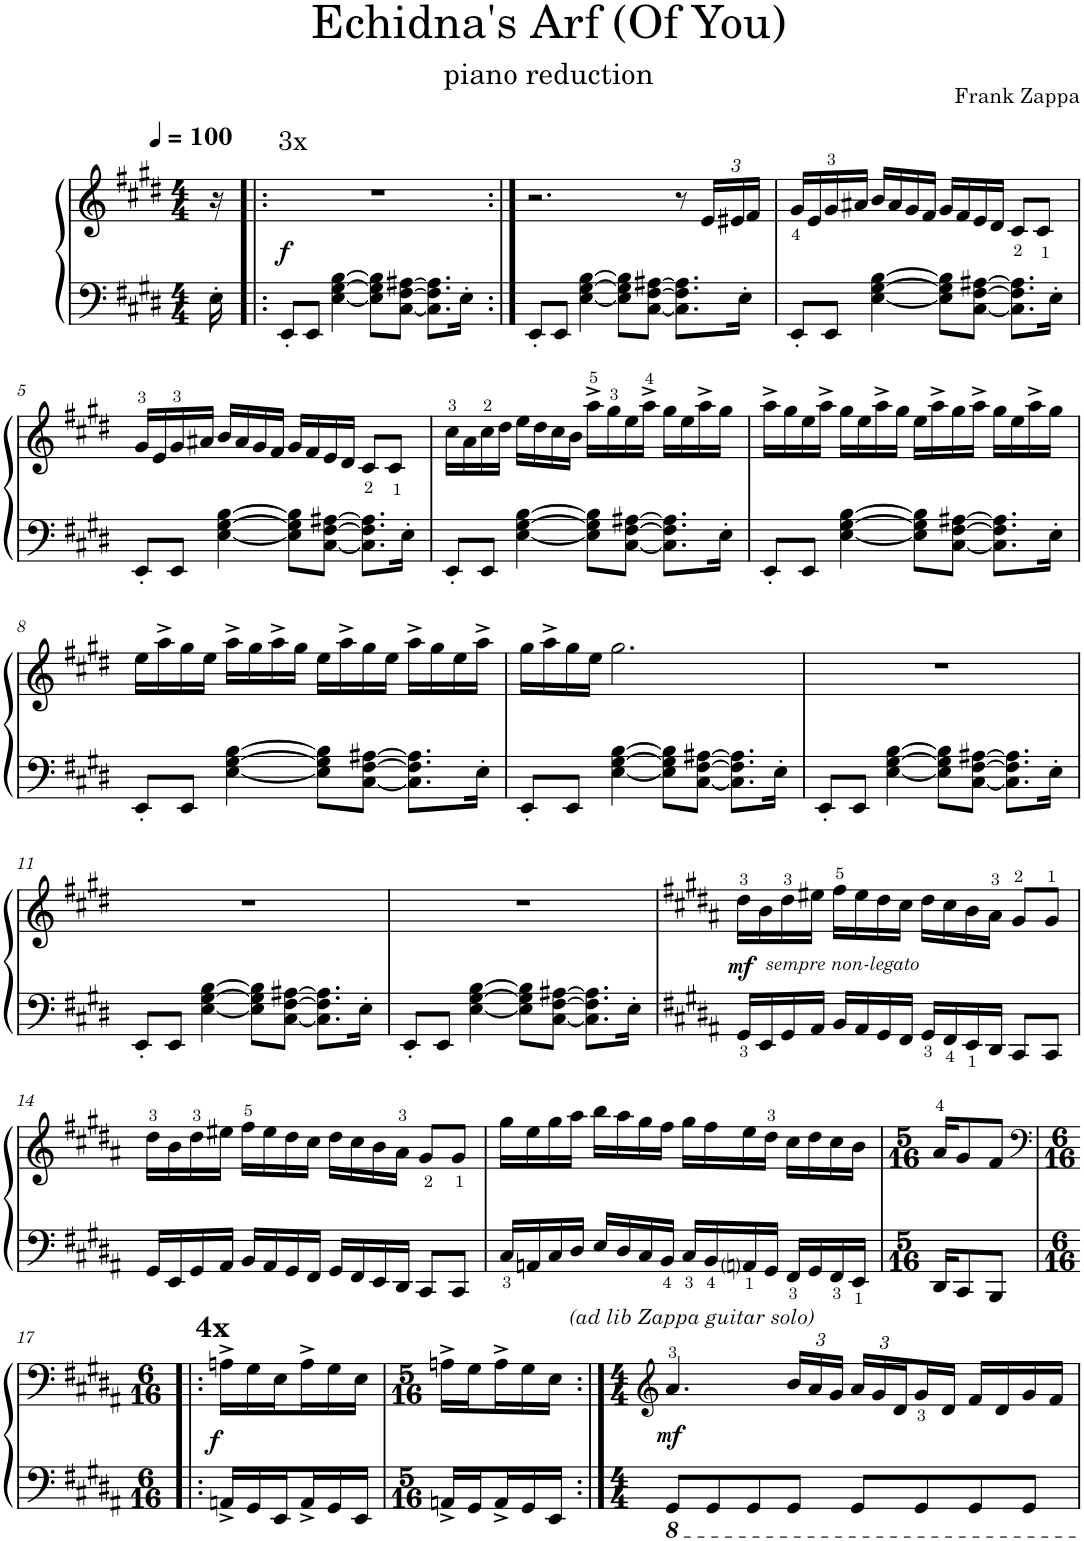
**kern	**kern	**dynam
*part1	*part1	*part1
*staff2	*staff1	*staff1/2
*I"Piano	*	*
*I'Pno.	*	*
*clefF4	*clefG2	*
*k[f#c#g#d#]	*k[f#c#g#d#]	*
*M4/4	*M4/4	*
*MM100	*MM100	*
=1	=1	=1
16E'\	16r	.
=2!|:	=2!|:	=2!|:
!	!LO:TX:a:t=3x	!
!	!	!LO:DY:a=2
8EE'/L	1r	f
8EE/J	.	.
[4E\ [4G#\ [4B\	.	.
8E\] 8G#\] 8B\]L	.	.
[8C#\ [8F#\ [8A#X\J	.	.
8.C#\] 8.F#\] 8.A#\]L	.	.
16E'\Jk	.	.
=3:|!	=3:|!	=3:|!
8EE'/L	2.r	.
8EE/J	.	.
[4E\ [4G#\ [4B\	.	.
8E\] 8G#\] 8B\]L	.	.
[8C#\ [8F#\ [8A#X\J	.	.
8.C#\] 8.F#\] 8.A#\]L	8r	.
*	*Xbrackettup	*
.	24e/LL	.
.	24e#X/	.
16E'\Jk	.	.
.	24f#/JJ	.
=4	=4	=4
8EE'/L	16g#/LL	.
.	16e/	.
8EE/J	16g#/	.
.	16a#X/JJ	.
[4E\ [4G#\ [4B\	16b/LL	.
.	16a#/	.
.	16g#/	.
.	16f#/JJ	.
8E\] 8G#\] 8B\]L	16g#/LL	.
.	16f#/	.
[8C#\ [8F#\ [8A#X\J	16e/	.
.	16d#/JJ	.
8.C#\] 8.F#\] 8.A#\]L	8c#/L	.
.	8c#/J	.
16E'\Jk	.	.
!!LO:LB:g=z
=5	=5	=5
8EE'/L	16g#/LL	.
.	16e/	.
8EE/J	16g#/	.
.	16a#X/JJ	.
[4E\ [4G#\ [4B\	16b/LL	.
.	16a#/	.
.	16g#/	.
.	16f#/JJ	.
8E\] 8G#\] 8B\]L	16g#/LL	.
.	16f#/	.
[8C#\ [8F#\ [8A#X\J	16e/	.
.	16d#/JJ	.
8.C#\] 8.F#\] 8.A#\]L	8c#/L	.
.	8c#/J	.
16E'\Jk	.	.
=6	=6	=6
8EE'/L	16cc#\LL	.
.	16a\	.
8EE/J	16cc#\	.
.	16dd#\JJ	.
[4E\ [4G#\ [4B\	16ee\LL	.
.	16dd#\	.
.	16cc#\	.
.	16b\JJ	.
8E\] 8G#\] 8B\]L	16aa^\LL	.
.	16gg#\	.
[8C#\ [8F#\ [8A#X\J	16ee\	.
.	16aa^\JJ	.
8.C#\] 8.F#\] 8.A#\]L	16gg#\LL	.
.	16ee\	.
.	16aa^\	.
16E'\Jk	16gg#\JJ	.
=7	=7	=7
8EE'/L	16aa^\LL	.
.	16gg#\	.
8EE/J	16ee\	.
.	16aa^\JJ	.
[4E\ [4G#\ [4B\	16gg#\LL	.
.	16ee\	.
.	16aa^\	.
.	16gg#\JJ	.
8E\] 8G#\] 8B\]L	16ee\LL	.
.	16aa^\	.
[8C#\ [8F#\ [8A#X\J	16gg#\	.
.	16aa^\JJ	.
8.C#\] 8.F#\] 8.A#\]L	16gg#\LL	.
.	16ee\	.
.	16aa^\	.
16E'\Jk	16gg#\JJ	.
!!LO:LB:g=z
=8	=8	=8
8EE'/L	16ee\LL	.
.	16aa^\	.
8EE/J	16gg#\	.
.	16ee\JJ	.
[4E\ [4G#\ [4B\	16aa^\LL	.
.	16gg#\	.
.	16aa^\	.
.	16gg#\JJ	.
8E\] 8G#\] 8B\]L	16ee\LL	.
.	16aa^\	.
[8C#\ [8F#\ [8A#X\J	16gg#\	.
.	16ee\JJ	.
8.C#\] 8.F#\] 8.A#\]L	16aa^\LL	.
.	16gg#\	.
.	16ee\	.
16E'\Jk	16aa^\JJ	.
=9	=9	=9
8EE'/L	16gg#\LL	.
.	16aa^\	.
8EE/J	16gg#\	.
.	16ee\JJ	.
[4E\ [4G#\ [4B\	2.gg#\	.
8E\] 8G#\] 8B\]L	.	.
[8C#\ [8F#\ [8A#X\J	.	.
8.C#\] 8.F#\] 8.A#\]L	.	.
16E'\Jk	.	.
=10	=10	=10
8EE'/L	1r	.
8EE/J	.	.
[4E\ [4G#\ [4B\	.	.
8E\] 8G#\] 8B\]L	.	.
[8C#\ [8F#\ [8A#X\J	.	.
8.C#\] 8.F#\] 8.A#\]L	.	.
16E'\Jk	.	.
!!LO:LB:g=z
=11	=11	=11
8EE'/L	1r	.
8EE/J	.	.
[4E\ [4G#\ [4B\	.	.
8E\] 8G#\] 8B\]L	.	.
[8C#\ [8F#\ [8A#X\J	.	.
8.C#\] 8.F#\] 8.A#\]L	.	.
16E'\Jk	.	.
=12	=12	=12
8EE'/L	1r	.
8EE/J	.	.
[4E\ [4G#\ [4B\	.	.
8E\] 8G#\] 8B\]L	.	.
[8C#\ [8F#\ [8A#X\J	.	.
8.C#\] 8.F#\] 8.A#\]L	.	.
16E'\Jk	.	.
=13	=13	=13
*k[f#c#g#d#a#]	*k[f#c#g#d#a#]	*
!	!LO:TX:b:i:t=sempre non-legato	!
!	!	!LO:DY:b
16GG#/LL	16dd#\LL	mf
16EE/	16b\	.
16GG#/	16dd#\	.
16AA#/JJ	16ee#X\JJ	.
16BB/LL	16ff#\LL	.
16AA#/	16ee#\	.
16GG#/	16dd#\	.
16FF#/JJ	16cc#\JJ	.
16GG#/LL	16dd#\LL	.
16FF#/	16cc#\	.
16EE/	16b\	.
16DD#/JJ	16a#\JJ	.
8CC#/L	8g#/L	.
8CC#/J	8g#/J	.
!!LO:LB:g=z
=14	=14	=14
16GG#/LL	16dd#\LL	.
16EE/	16b\	.
16GG#/	16dd#\	.
16AA#/JJ	16ee#X\JJ	.
16BB/LL	16ff#\LL	.
16AA#/	16ee#\	.
16GG#/	16dd#\	.
16FF#/JJ	16cc#\JJ	.
16GG#/LL	16dd#\LL	.
16FF#/	16cc#\	.
16EE/	16b\	.
16DD#/JJ	16a#\JJ	.
8CC#/L	8g#/L	.
8CC#/J	8g#/J	.
=15	=15	=15
16C#/LL	16gg#\LL	.
16AAn/	16ee\	.
16C#/	16gg#\	.
16D#/JJ	16aa#\JJ	.
16E/LL	16bb\LL	.
16D#/	16aa#\	.
16C#/	16gg#\	.
16BB/JJ	16ff#\JJ	.
16C#/LL	16gg#\LL	.
16BB/	16ff#\	.
16AAni/	16ee\	.
16GG#/JJ	16dd#\JJ	.
16FF#/LL	16cc#\LL	.
16GG#/	16dd#\	.
16FF#/	16cc#\	.
16EE/JJ	16b\JJ	.
=16	=16	=16
*M5/16	*M5/16	*
16DD#/KL	16a#/KL	.
8CC#/	8g#/	.
8BBB/J	8f#/J	.
!!LO:LB:g=z
=17!|:	=17!|:	=17!|:
*	*clefF4	*
*M6/16	*M6/16	*
!	!LO:TX:a:B:t=4x	!
!	!	!LO:DY:a=2
16AAn^/LL	16An^\LL	f
16GG#/	16G#\	.
16EE/J	16E\J	.
16AA^/L	16A^\L	.
16GG#/	16G#\	.
16EE/JJ	16E\JJ	.
=18	=18	=18
*M5/16	*M5/16	*
16AAn^/LL	16An^\LL	.
16GG#/J	16G#\J	.
16AA^/L	16A^\L	.
16GG#/	16G#\	.
16EE/JJ	16E\JJ	.
=19:|!	=19:|!	=19:|!
*	*clefG2	*
*M4/4	*M4/4	*
!	!	!LO:DY:a=2
8GGG#/L	4.a#/	mf
8GGG#/	.	.
8GGG#/	.	.
!	!LO:TX:a:i:t=(ad lib Zappa guitar solo)	!
8GGG#/J	24b/LL	.
.	24a#/	.
.	24g#/JJ	.
8GGG#/L	24a#/LL	.
.	24g#/	.
.	24d#/	.
8GGG#/	16g#/	.
.	16d#/JJ	.
8GGG#/	16f#/LL	.
.	16d#/	.
8GGG#/J	16g#/	.
.	16f#/JJ	.
=	=	=
*-	*-	*-
